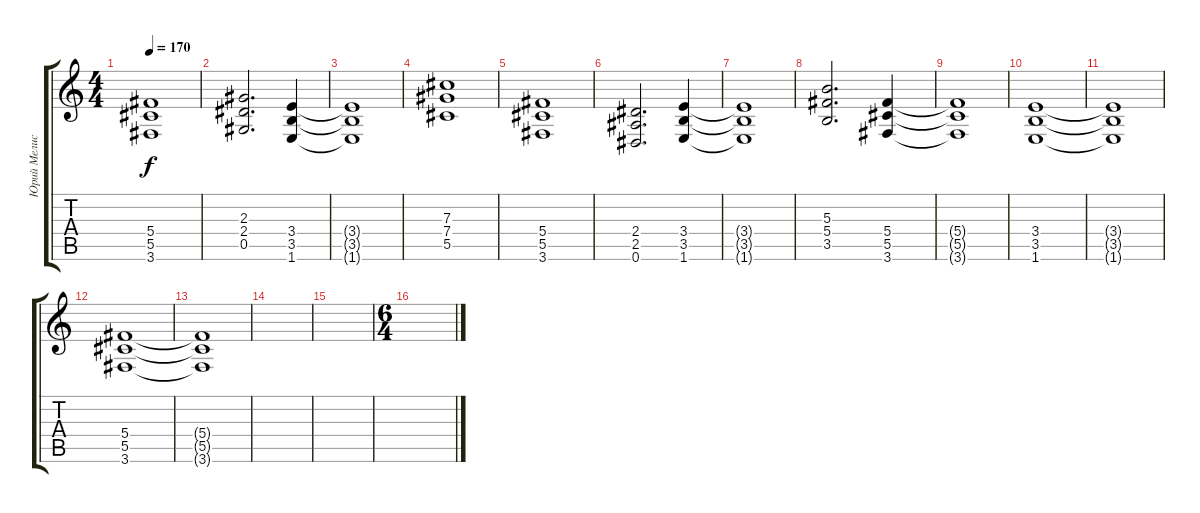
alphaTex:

\track ("Юрий Мелисов" "Юрий Мелис") {instrument distortionguitar}
\staff {score tabs}
\tuning (Eb4 Bb3 Gb3 Db3 Ab2 Eb2) {hide}
\ts (4 4)
\tempo 170
\clef g2
\ks c
(5.4 5.5 3.6).1{dy f} |
(2.3 2.4 0.5).2{d} (3.4 3.5 1.6).4 |
(3.4{t} 3.5{t} 1.6{t}).1 |
(7.3 7.4 5.5).1 |
(5.4 5.5 3.6).1 |
(2.4 2.5 0.6).2{d} (3.4 3.5 1.6).4 |
(3.4{t} 3.5{t} 1.6{t}).1 |
(5.3 5.4 3.5).2{d} (5.4 5.5 3.6).4 |
(5.4{t} 5.5{t} 3.6{t}).1 |
(3.4 3.5 1.6).1 |
(3.4{t} 3.5{t} 1.6{t}).1 |
(5.4 5.5 3.6).1 |
(5.4{t} 5.5{t} 3.6{t}).1 |
|
|
\ts (6 4)
